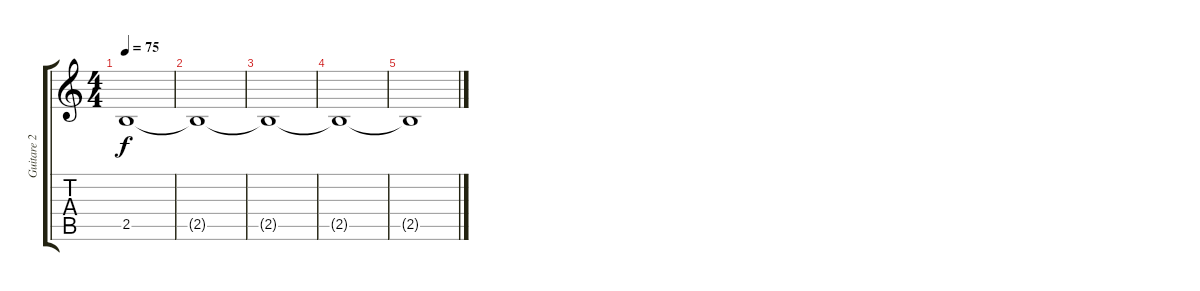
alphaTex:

\track ("Guitare 2" "Guitare 2") {instrument overdrivenguitar}
\staff {score tabs}
\tuning (E4 B3 G3 D3 A2 E2) {hide}
\ts (4 4)
\tempo 75
\clef g2
\ks c
2.5{t}.1{dy f} |
2.5{t}.1 |
2.5{t}.1 |
2.5{t}.1 |
2.5{t}.1
